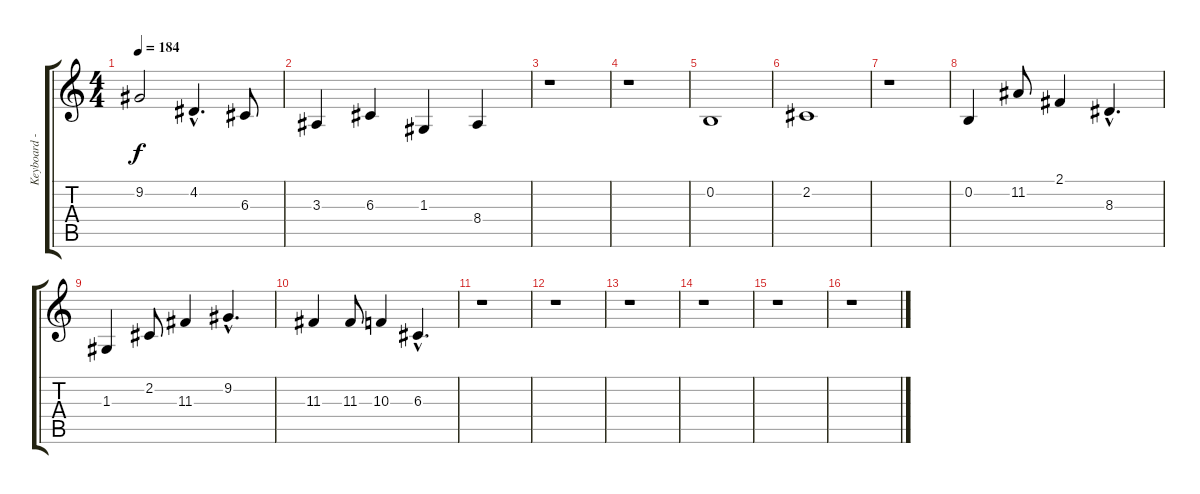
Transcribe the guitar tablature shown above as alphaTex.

\track ("Keyboard - right hand" "Keyboard -") {instrument brightacousticpiano}
\staff {score tabs}
\tuning (E4 B3 G3 D3 A2 E2) {hide}
\ts (4 4)
\tempo 184
\clef g2
\ks c
9.2.2{dy f} 4.2{hac}.4{d} 6.3.8 |
3.3.4 6.3.4 1.3.4 8.4.4 |
r.1 |
r.1 |
0.2.1 |
2.2.1 |
r.1 |
0.2.4 11.2.8 2.1.4 8.3{hac}.4{d} |
1.3.4 2.2.8 11.3.4 9.2{hac}.4{d} |
11.3.4 11.3.8 10.3.4 6.3{hac}.4{d} |
r.1 |
r.1 |
r.1 |
r.1 |
r.1 |
r.1
